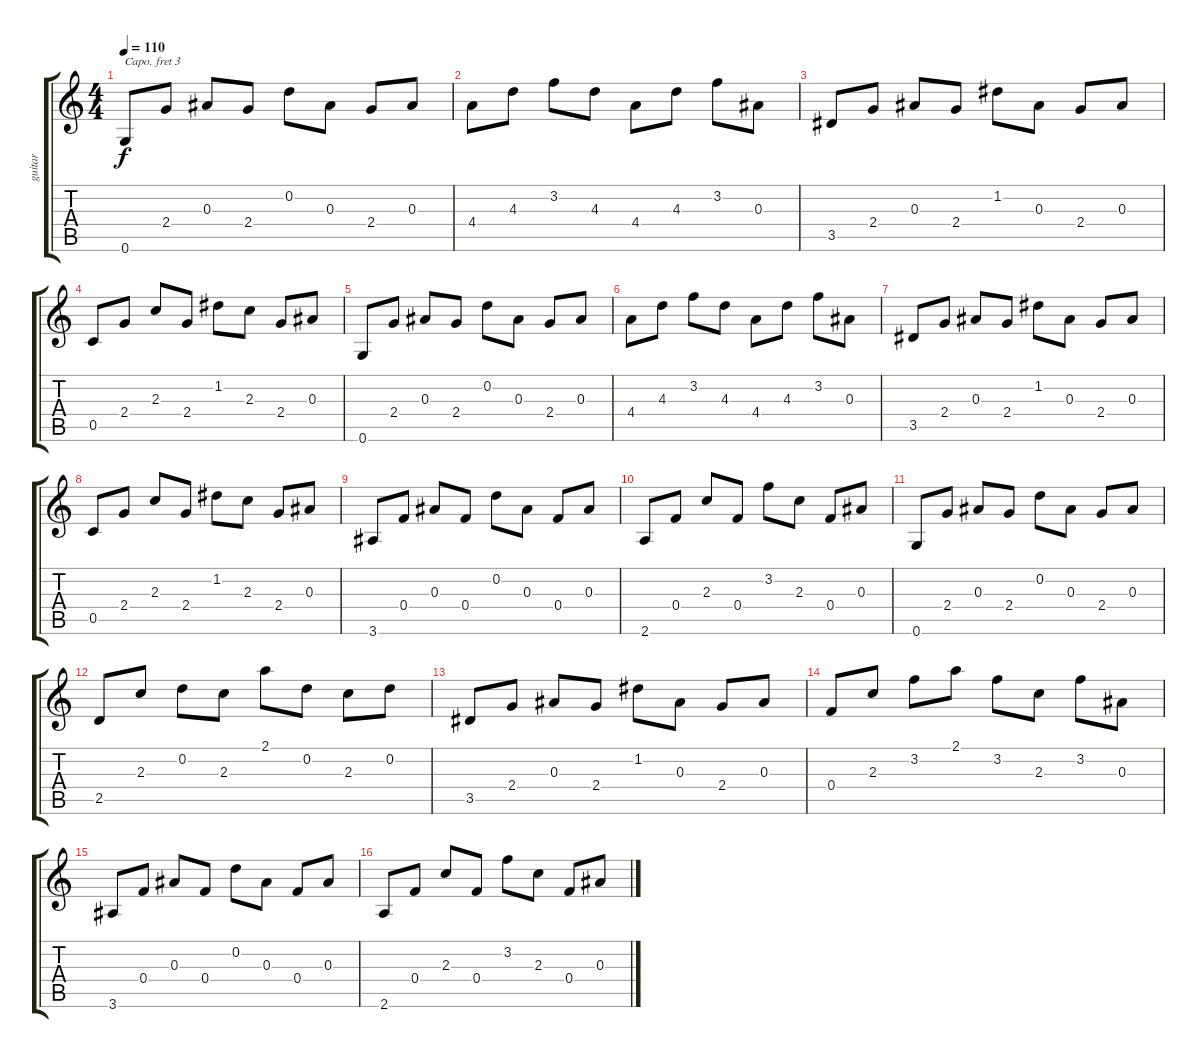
\track ("guitar" "guitar") {instrument acousticguitarsteel}
\staff {score tabs}
\capo 3
\tuning (E4 B3 G3 D3 A2 E2) {hide}
\ts (4 4)
\tempo 110
\clef g2
\ks c
0.6.8{dy f} 2.4.8 0.3.8 2.4.8 0.2.8 0.3.8 2.4.8 0.3.8 |
4.4.8 4.3.8 3.2.8 4.3.8 4.4.8 4.3.8 3.2.8 0.3.8 |
3.5.8 2.4.8 0.3.8 2.4.8 1.2.8 0.3.8 2.4.8 0.3.8 |
0.5.8 2.4.8 2.3.8 2.4.8 1.2.8 2.3.8 2.4.8 0.3.8 |
0.6.8 2.4.8 0.3.8 2.4.8 0.2.8 0.3.8 2.4.8 0.3.8 |
4.4.8 4.3.8 3.2.8 4.3.8 4.4.8 4.3.8 3.2.8 0.3.8 |
3.5.8 2.4.8 0.3.8 2.4.8 1.2.8 0.3.8 2.4.8 0.3.8 |
0.5.8 2.4.8 2.3.8 2.4.8 1.2.8 2.3.8 2.4.8 0.3.8 |
3.6.8 0.4.8 0.3.8 0.4.8 0.2.8 0.3.8 0.4.8 0.3.8 |
2.6.8 0.4.8 2.3.8 0.4.8 3.2.8 2.3.8 0.4.8 0.3.8 |
0.6.8 2.4.8 0.3.8 2.4.8 0.2.8 0.3.8 2.4.8 0.3.8 |
2.5.8 2.3.8 0.2.8 2.3.8 2.1.8 0.2.8 2.3.8 0.2.8 |
3.5.8 2.4.8 0.3.8 2.4.8 1.2.8 0.3.8 2.4.8 0.3.8 |
0.4.8 2.3.8 3.2.8 2.1.8 3.2.8 2.3.8 3.2.8 0.3.8 |
3.6.8 0.4.8 0.3.8 0.4.8 0.2.8 0.3.8 0.4.8 0.3.8 |
2.6.8 0.4.8 2.3.8 0.4.8 3.2.8 2.3.8 0.4.8 0.3.8
